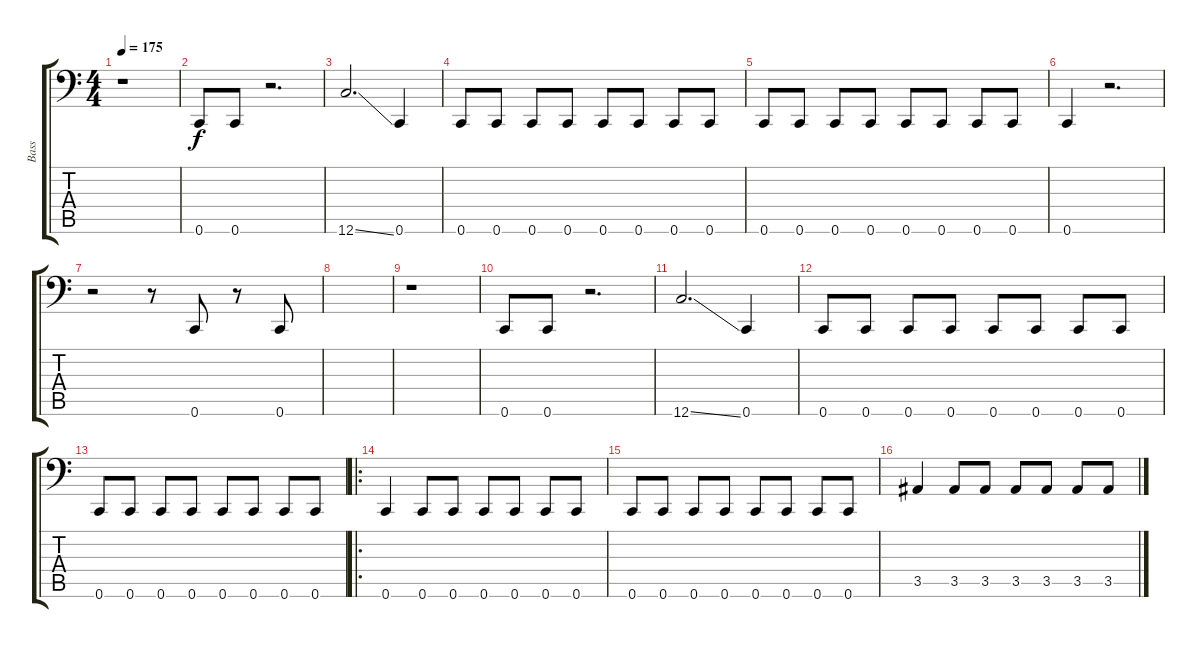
\track ("Bass" "Bass") {instrument electricbasspick}
\staff {score tabs}
\tuning (D3 A2 F2 C2 G1 C1) {hide}
\ts (4 4)
\tempo 175
\clef f4
\ks c
r.1{dy f} |
0.6.8 0.6.8 r.2{d} |
12.6{ss}.2{d} 0.6.4 |
0.6.8 0.6.8 0.6.8 0.6.8 0.6.8 0.6.8 0.6.8 0.6.8 |
0.6.8 0.6.8 0.6.8 0.6.8 0.6.8 0.6.8 0.6.8 0.6.8 |
0.6.4 r.2{d} |
r.2 r.8 0.6.8 r.8 0.6.8 |
|
r.1 |
0.6.8 0.6.8 r.2{d} |
12.6{ss}.2{d} 0.6.4 |
0.6.8 0.6.8 0.6.8 0.6.8 0.6.8 0.6.8 0.6.8 0.6.8 |
0.6.8 0.6.8 0.6.8 0.6.8 0.6.8 0.6.8 0.6.8 0.6.8 |
\ro
0.6.4 0.6.8 0.6.8 0.6.8 0.6.8 0.6.8 0.6.8 |
0.6.8 0.6.8 0.6.8 0.6.8 0.6.8 0.6.8 0.6.8 0.6.8 |
3.5.4 3.5.8 3.5.8 3.5.8 3.5.8 3.5.8 3.5.8
